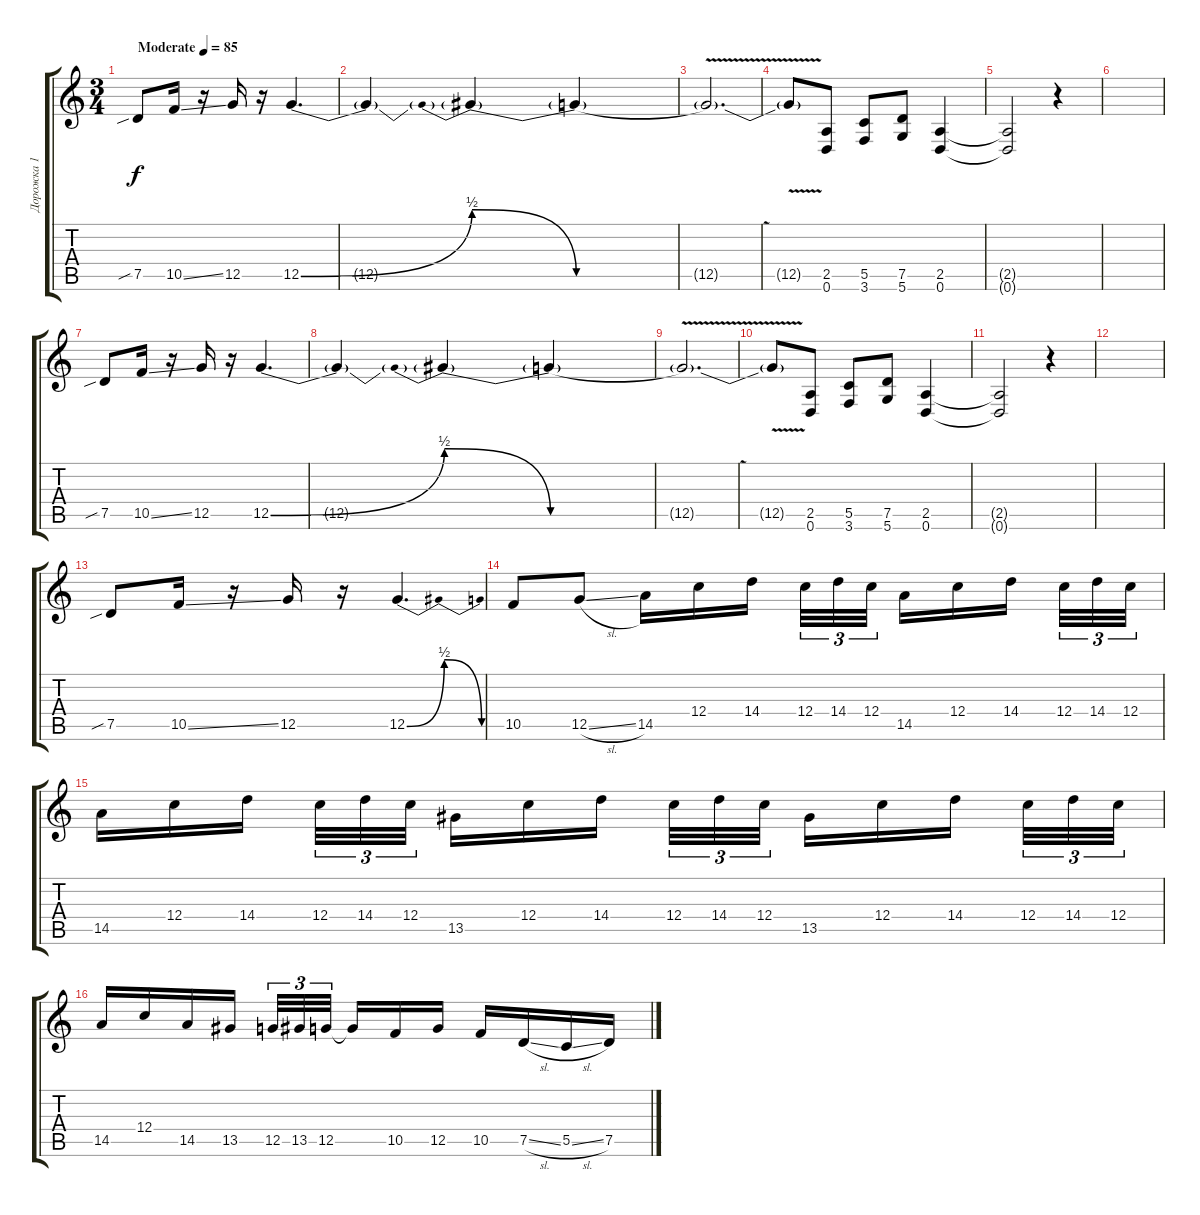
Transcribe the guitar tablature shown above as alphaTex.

\track ("Дорожка 1" "Дорожка 1") {instrument distortionguitar}
\staff {score tabs}
\tuning (D4 A3 F3 C3 G2 D2) {hide}
\ts (3 4)
\tempo (85 "Moderate")
\clef g2
\ks c
7.5{sib}.8{dy f instrument distortionguitar} 10.5{ss}.16 r.16 12.5.16 r.16 12.5{be (bend 0 0 60 2)}.4{d} |
12.5{t}.4 12.5{be (prebendrelease 0 2 60 0) t}.4 12.5{be (hold 0 0 60 0) t}.4 |
12.5{v t}.2{d} |
12.5{t}.8 (2.5 0.6).8 (5.5 3.6).8 (7.5 5.6).8 (2.5 0.6).4 |
(2.5{t} 0.6{t}).2 r.4 |
|
7.5{sib}.8 10.5{ss}.16 r.16 12.5.16 r.16 12.5{be (bend 0 0 60 2)}.4{d} |
12.5{t}.4 12.5{be (prebendrelease 0 2 60 0) t}.4 12.5{be (hold 0 0 60 0) t}.4 |
12.5{v t}.2{d} |
12.5{t}.8 (2.5 0.6).8 (5.5 3.6).8 (7.5 5.6).8 (2.5 0.6).4 |
(2.5{t} 0.6{t}).2 r.4 |
|
7.5{sib}.8 10.5{ss}.16 r.16 12.5.16 r.16 12.5{be (bendrelease 0 0 15 2 30 2 60 0)}.4{d} |
10.5.8 12.5{sl}.8 14.5.16 12.4.16 14.4.16{beam splitsecondary} 12.4.32{tu (3 2)} 14.4.32{tu (3 2)} 12.4.32{tu (3 2)} 14.5.16 12.4.16 14.4.16{beam splitsecondary} 12.4.32{tu (3 2)} 14.4.32{tu (3 2)} 12.4.32{tu (3 2)} |
14.5.16 12.4.16 14.4.16{beam splitsecondary} 12.4.32{tu (3 2)} 14.4.32{tu (3 2)} 12.4.32{tu (3 2)} 13.5.16 12.4.16 14.4.16{beam splitsecondary} 12.4.32{tu (3 2)} 14.4.32{tu (3 2)} 12.4.32{tu (3 2)} 13.5.16 12.4.16 14.4.16{beam splitsecondary} 12.4.32{tu (3 2)} 14.4.32{tu (3 2)} 12.4.32{tu (3 2)} |
14.5.16 12.4.16 14.5.16 13.5.16 12.5.32{tu (3 2)} 13.5.32{tu (3 2)} 12.5.32{tu (3 2) beam splitsecondary} 12.5{t}.16 10.5.16 12.5.16 10.5.16 7.5{sl}.16 5.5{sl}.16 7.5.16
